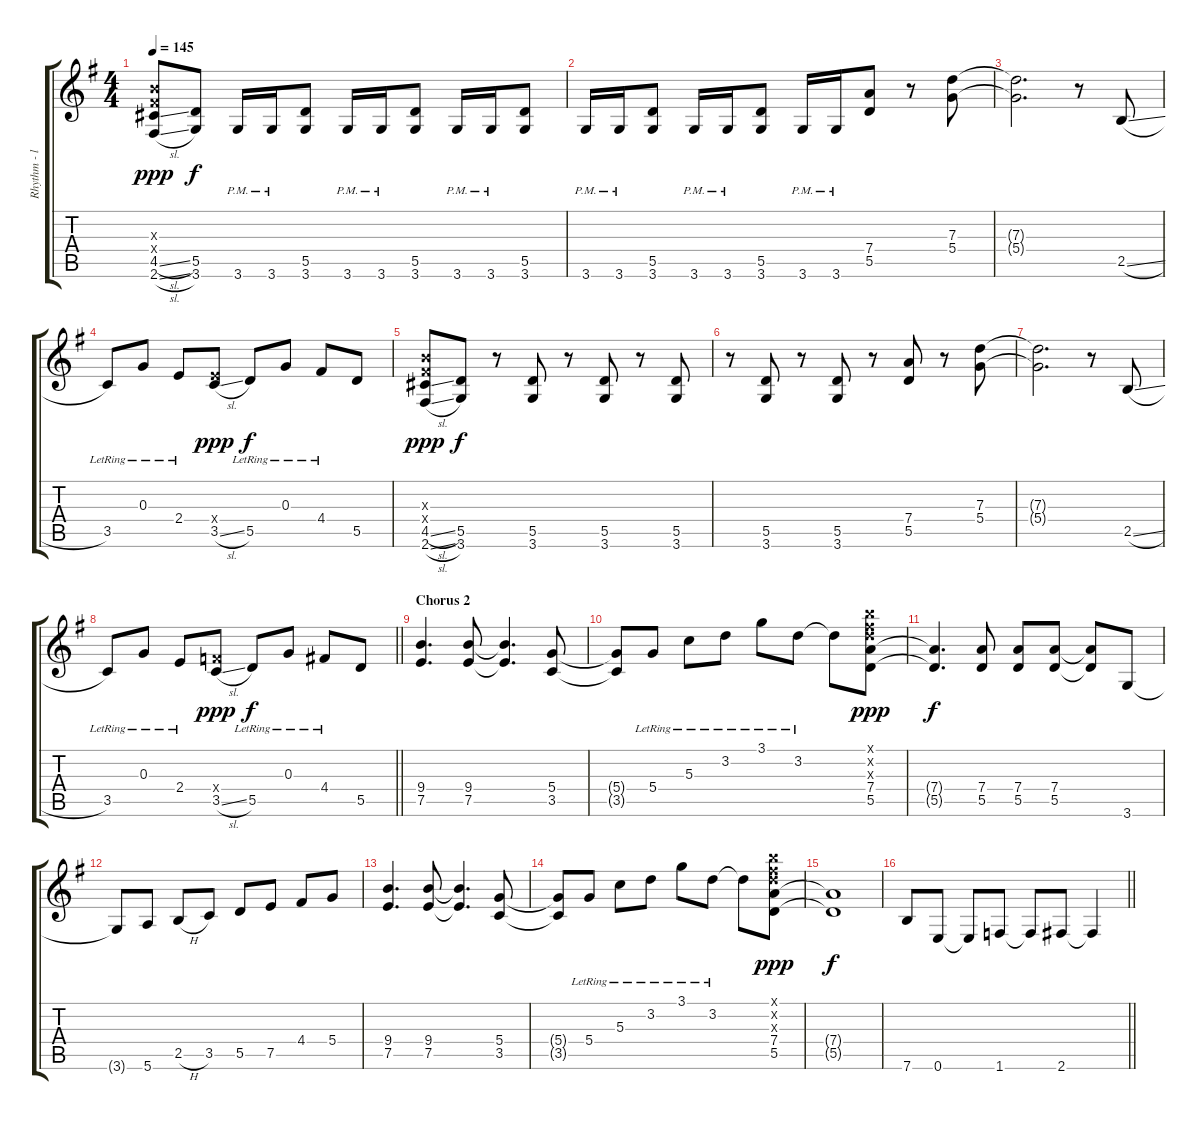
\track ("Rhythm - left" "Rhythm - l") {instrument distortionguitar}
\staff {score tabs}
\tuning (E4 B3 G3 D3 A2 E2) {hide}
\ts (4 4)
\tempo 145
\clef g2
\ks g
(4.3{x} 4.4{x} 4.5{sl} 2.6{sl}).8{dy ppp} (5.5 3.6).8{dy f} 3.6{pm}.16 3.6{pm}.16 (5.5 3.6).8 3.6{pm}.16 3.6{pm}.16 (5.5 3.6).8 3.6{pm}.16 3.6{pm}.16 (5.5 3.6).8 |
3.6{pm}.16 3.6{pm}.16 (5.5 3.6).8 3.6{pm}.16 3.6{pm}.16 (5.5 3.6).8 3.6{pm}.16 3.6{pm}.16 (7.4 5.5).8 r.8 (7.3 5.4).8 |
(7.3{t} 5.4{t}).2{d} r.8 2.5{sl}.8 |
3.5{lr}.8 0.3{lr}.8 2.4{lr}.8 (2.4{x} 3.5{sl}).8{dy ppp} 5.5{lr}.8{dy f} 0.3{lr}.8 4.4{lr}.8 5.5.8 |
(4.3{x} 4.4{x} 4.5{sl} 2.6{sl}).8{dy ppp} (5.5 3.6).8{dy f} r.8 (5.5 3.6).8 r.8 (5.5 3.6).8 r.8 (5.5 3.6).8 |
r.8 (5.5 3.6).8 r.8 (5.5 3.6).8 r.8 (7.4 5.5).8 r.8 (7.3 5.4).8 |
(7.3{t} 5.4{t}).2{d} r.8 2.5{sl}.8 |
\barLineRight lightlight
3.5{lr}.8 0.3{lr}.8 2.4{lr}.8 (3.4{x} 3.5{sl}).8{dy ppp} 5.5{lr}.8{dy f} 0.3{lr}.8 4.4{lr}.8 5.5.8 |
\section ("" "Chorus 2")
(9.4 7.5).4{d} (9.4 7.5).8 (9.4{t} 7.5{t}).4{d} (5.4 3.5).8 |
(5.4{t} 3.5{t}).8 5.4{lr}.8 5.3{lr}.8 3.2{lr}.8 3.1{lr}.8 3.2{lr}.8 3.2{t}.8 (7.1{x} 7.2{x} 7.3{x} 7.4 5.5).8{dy ppp} |
(7.4{t} 5.5{t}).4{d dy f} (7.4 5.5).8 (7.4 5.5).8 (7.4 5.5).8 (7.4{t} 5.5{t}).8 3.6.8 |
3.6{t}.8 5.6.8 2.5{h}.8 3.5.8 5.5.8 7.5.8 4.4.8 5.4.8 |
(9.4 7.5).4{d} (9.4 7.5).8 (9.4{t} 7.5{t}).4{d} (5.4 3.5).8 |
(5.4{t} 3.5{t}).8 5.4{lr}.8 5.3{lr}.8 3.2{lr}.8 3.1{lr}.8 3.2{lr}.8 3.2{t}.8 (7.1{x} 7.2{x} 7.3{x} 7.4 5.5).8{dy ppp} |
(7.4{t} 5.5{t}).1{dy f} |
\barLineRight lightlight
7.6.8 0.6.8 0.6{t}.8 1.6.8 1.6{t}.8 2.6.8 2.6{t}.4
